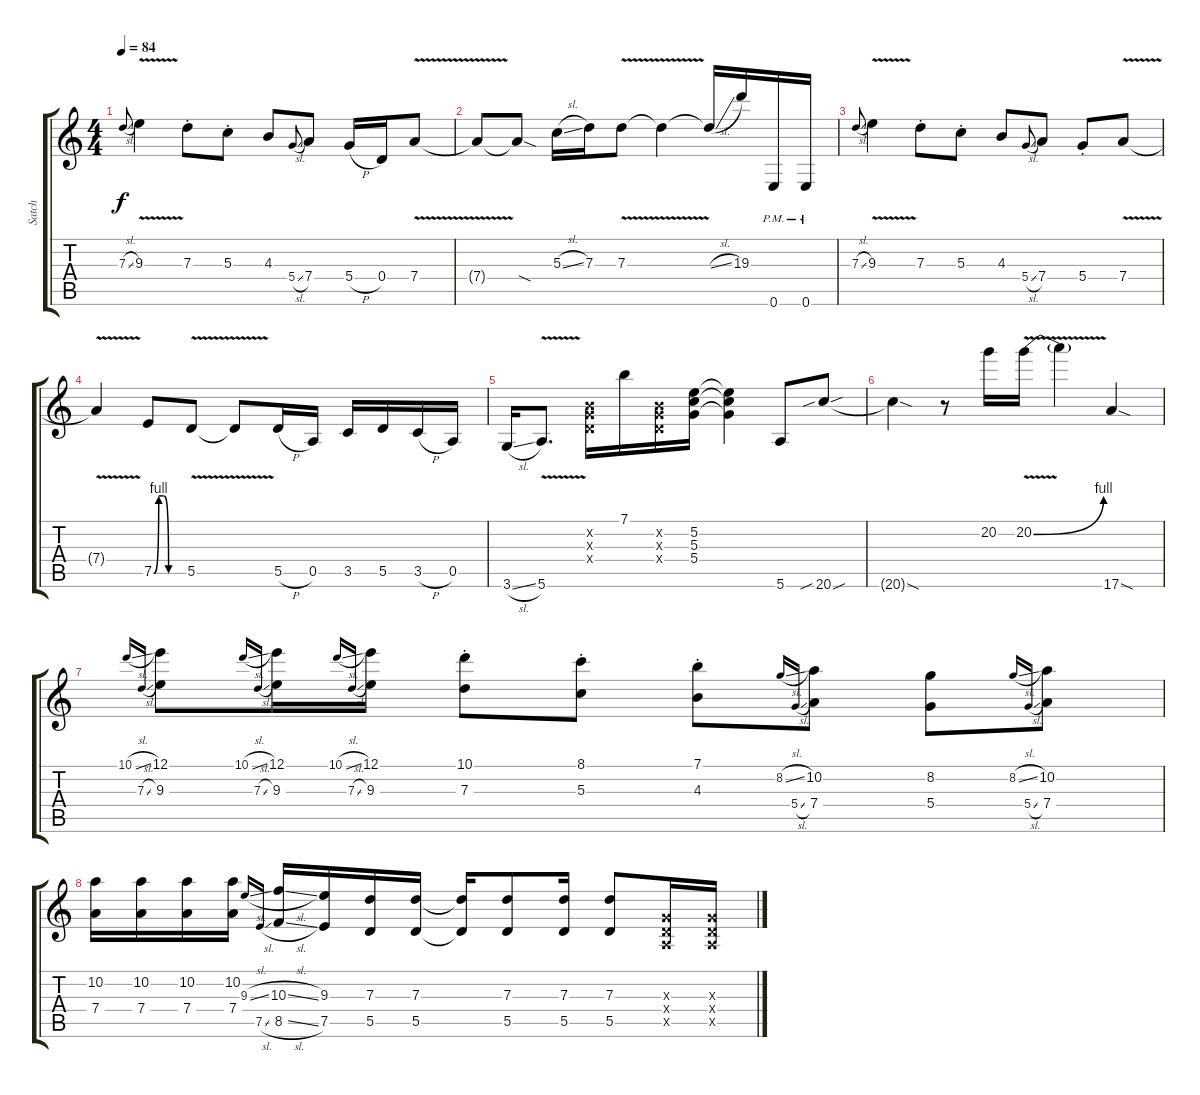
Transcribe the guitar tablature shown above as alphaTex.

\track ("Satch" "Satch") {instrument overdrivenguitar}
\staff {score tabs}
\tuning (E4 B3 G3 D3 A2 E2) {hide}
\ts (4 4)
\tempo 84
\clef g2
\ks c
7.3{sl}.8{gr onbeat dy f} 9.3{v}.4 7.3{st}.8 5.3{st}.8 4.3.8 5.4{sl}.8{gr onbeat} 7.4.8 5.4{h}.16 0.4.16 7.4{v}.8 |
7.4{t}.8 7.4{sod t}.8 5.3{sl}.16 7.3.16 7.3{v}.8 7.3{t}.4 7.3{sl t}.16 19.3.16 0.6{pm}.16 0.6{pm}.16 |
7.3{sl}.8{gr onbeat} 9.3{v}.4 7.3{st}.8 5.3{st}.8 4.3.8 5.4{sl}.8{gr onbeat} 7.4.8 5.4{st}.8 7.4{v}.8 |
7.4{t}.4 7.5{be (custom 0 0 10 4 20 4 30 0 60 0)}.8 5.5{v}.8 5.5{t}.8 5.5{h}.16 0.5.16 3.5.16 5.5.16 3.5{h}.16 0.5.16 |
3.6{sl}.16 5.6{v}.8{d} (0.2{x} 0.3{x} 0.4{x}).16 7.1.16 (0.2{x} 0.3{x} 0.4{x}).16 (5.2 5.3 5.4).16 (5.2{t} 5.3{t} 5.4{t}).4 5.6.8 20.6{sib sou}.8 |
20.6{sod t}.4 r.8 20.2.16 20.2{be (bend 0 0 60 4) v}.16 20.2{t}.4 17.6{sod}.4 |
10.1{sl}.16{gr onbeat} 7.3{sl}.16{gr onbeat} (12.1 9.3).8 10.1{sl}.16{gr onbeat} 7.3{sl}.16{gr onbeat} (12.1 9.3).16 10.1{sl}.16{gr onbeat} 7.3{sl}.16{gr onbeat} (12.1 9.3).16 (10.1{st} 7.3{st}).8 (8.1{st} 5.3{st}).8 (7.1{st} 4.3{st}).8 8.2{sl}.16{gr onbeat} 5.4{sl}.16{gr onbeat} (10.2 7.4).8 (8.2 5.4).8 8.2{sl}.16{gr onbeat} 5.4{sl}.16{gr onbeat} (10.2 7.4).8 |
(10.2 7.4).16 (10.2 7.4).16 (10.2 7.4).16 (10.2 7.4).16 9.3{sl}.16{gr onbeat} 7.5{sl}.16{gr onbeat} (10.3{sl} 8.5{sl}).16 (9.3 7.5).16 (7.3 5.5).16 (7.3 5.5).16 (7.3{t} 5.5{t}).16 (7.3 5.5).8 (7.3 5.5).16 (7.3 5.5).8 (0.3{x} 0.4{x} 0.5{x}).16 (0.3{x} 0.4{x} 0.5{x}).16
